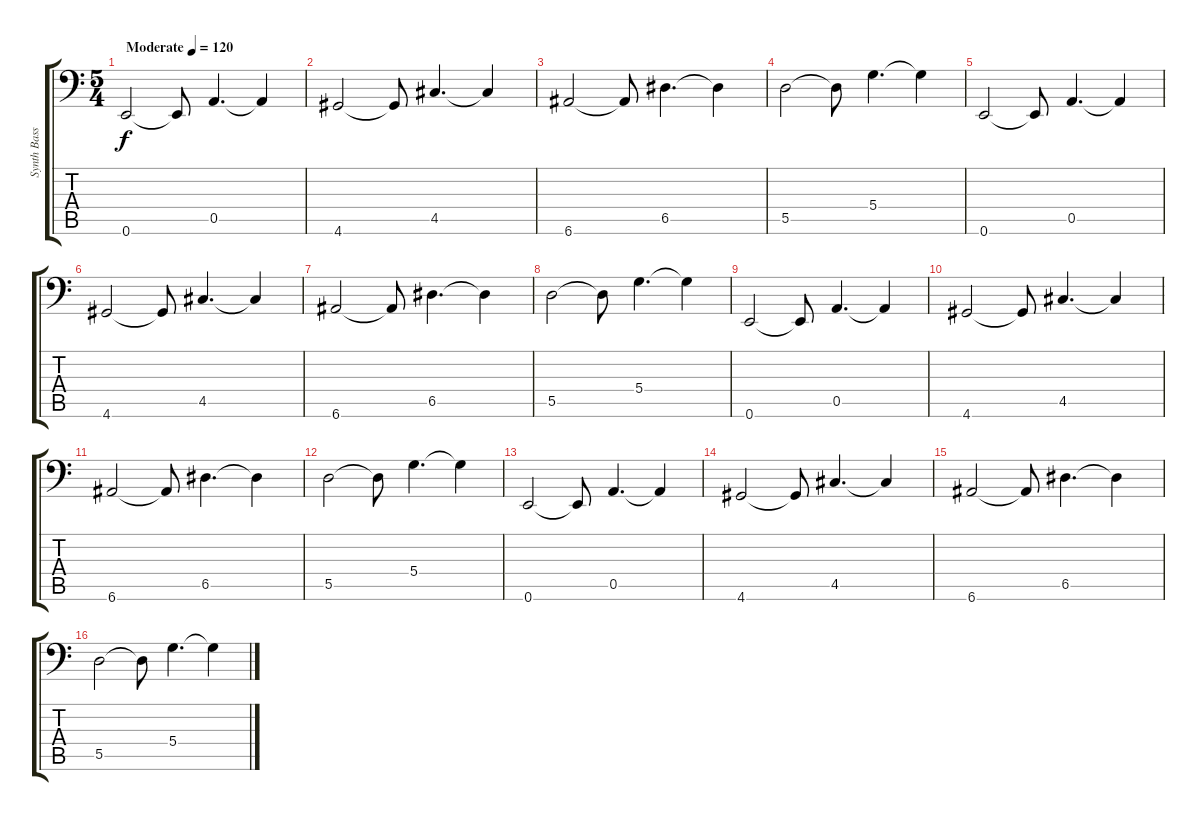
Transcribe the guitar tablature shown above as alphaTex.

\track ("Synth Bass (Jan Hammer)" "Synth Bass") {instrument synthbass1}
\staff {score tabs}
\tuning (E3 B2 G2 D2 A1 E1) {hide}
\ts (5 4)
\tempo (120 "Moderate")
\clef f4
\ks c
0.6.2{dy f instrument synthbass1} 0.6{t}.8 0.5.4{d} 0.5{t}.4 |
4.6.2 4.6{t}.8 4.5.4{d} 4.5{t}.4 |
6.6.2 6.6{t}.8 6.5.4{d} 6.5{t}.4 |
5.5.2 5.5{t}.8 5.4.4{d} 5.4{t}.4 |
0.6.2 0.6{t}.8 0.5.4{d} 0.5{t}.4 |
4.6.2 4.6{t}.8 4.5.4{d} 4.5{t}.4 |
6.6.2 6.6{t}.8 6.5.4{d} 6.5{t}.4 |
5.5.2 5.5{t}.8 5.4.4{d} 5.4{t}.4 |
0.6.2 0.6{t}.8 0.5.4{d} 0.5{t}.4 |
4.6.2 4.6{t}.8 4.5.4{d} 4.5{t}.4 |
6.6.2 6.6{t}.8 6.5.4{d} 6.5{t}.4 |
5.5.2 5.5{t}.8 5.4.4{d} 5.4{t}.4 |
0.6.2 0.6{t}.8 0.5.4{d} 0.5{t}.4 |
4.6.2 4.6{t}.8 4.5.4{d} 4.5{t}.4 |
6.6.2 6.6{t}.8 6.5.4{d} 6.5{t}.4 |
5.5.2 5.5{t}.8 5.4.4{d} 5.4{t}.4
